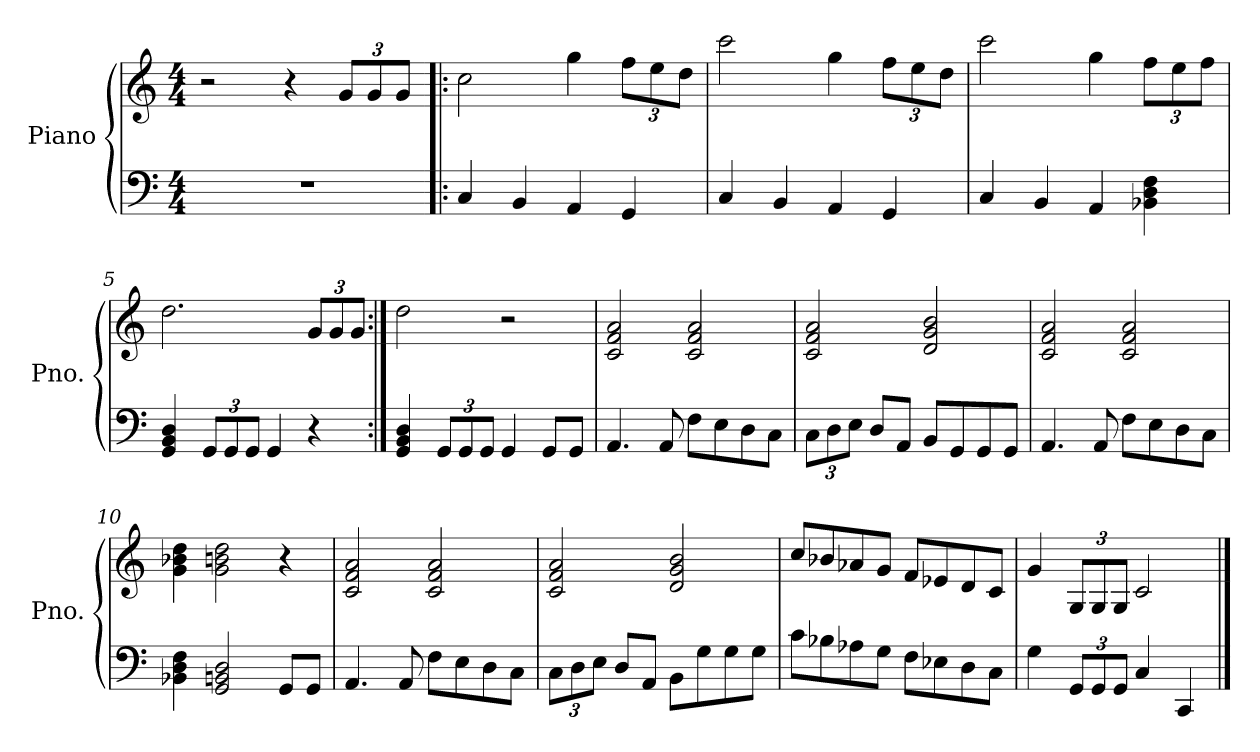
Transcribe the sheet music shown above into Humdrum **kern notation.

**kern	**kern
*part1	*part1
*staff2	*staff1
*I"Piano	*
*I'Pno.	*
*clefF4	*clefG2
*k[]	*k[]
*M4/4	*M4/4
=1	=1
1r	2r
.	4r
*	*Xbrackettup
.	12g/L
.	12g/
.	12g/J
=2!|:	=2!|:
4C/	2cc\
4BB/	.
4AA/	4gg\
4GG/	12ff\L
.	12ee\
.	12dd\J
=3	=3
4C/	2ccc\
4BB/	.
4AA/	4gg\
4GG/	12ff\L
.	12ee\
.	12dd\J
!!LO:LB:g=z
=4	=4
4C/	2ccc\
4BB/	.
4AA/	4gg\
4BB-X\ 4D\ 4F\	12ff\L
.	12ee\
.	12ff\J
=5	=5
4GG/ 4BB/ 4D/	2.dd\
*Xbrackettup	*
12GG/L	.
12GG/	.
12GG/J	.
4GG/	.
4r	12g/L
.	12g/
.	12g/J
=6:|!	=6:|!
4GG/ 4BB/ 4D/	2dd\
12GG/L	.
12GG/	.
12GG/J	.
4GG/	2r
8GG/L	.
8GG/J	.
=7	=7
4.AA/	2c/ 2f/ 2a/
8AA/	.
8F\L	2c/ 2f/ 2a/
8E\	.
8D\	.
8C\J	.
!!LO:LB:g=z
=8	=8
12C\L	2c/ 2f/ 2a/
12D\	.
12E\J	.
8D/L	.
8AA/J	.
8BB/L	2d/ 2g/ 2b/
8GG/	.
8GG/	.
8GG/J	.
=9	=9
4.AA/	2c/ 2f/ 2a/
8AA/	.
8F\L	2c/ 2f/ 2a/
8E\	.
8D\	.
8C\J	.
=10	=10
4BB-X\ 4D\ 4F\	4g\ 4b-X\ 4dd\
2GG/ 2BBn/ 2D/	2g\ 2bn\ 2dd\
8GG/L	4r
8GG/J	.
!!LO:LB:g=z
=11	=11
4.AA/	2c/ 2f/ 2a/
8AA/	.
8F\L	2c/ 2f/ 2a/
8E\	.
8D\	.
8C\J	.
=12	=12
12C\L	2c/ 2f/ 2a/
12D\	.
12E\J	.
8D/L	.
8AA/J	.
8BB\L	2d/ 2g/ 2b/
8G\	.
8G\	.
8G\J	.
!!LO:LB:g=z
=13	=13
8c\L	8cc/L
8B-X\	8b-X/
8A-X\	8a-X/
8G\J	8g/J
8F\L	8f/L
8E-X\	8e-X/
8D\	8d/
8C\J	8c/J
=14	=14
4G\	4g/
12GG/L	12G/L
12GG/	12G/
12GG/J	12G/J
4C/	2c/
4CC/	.
==	==
*-	*-
